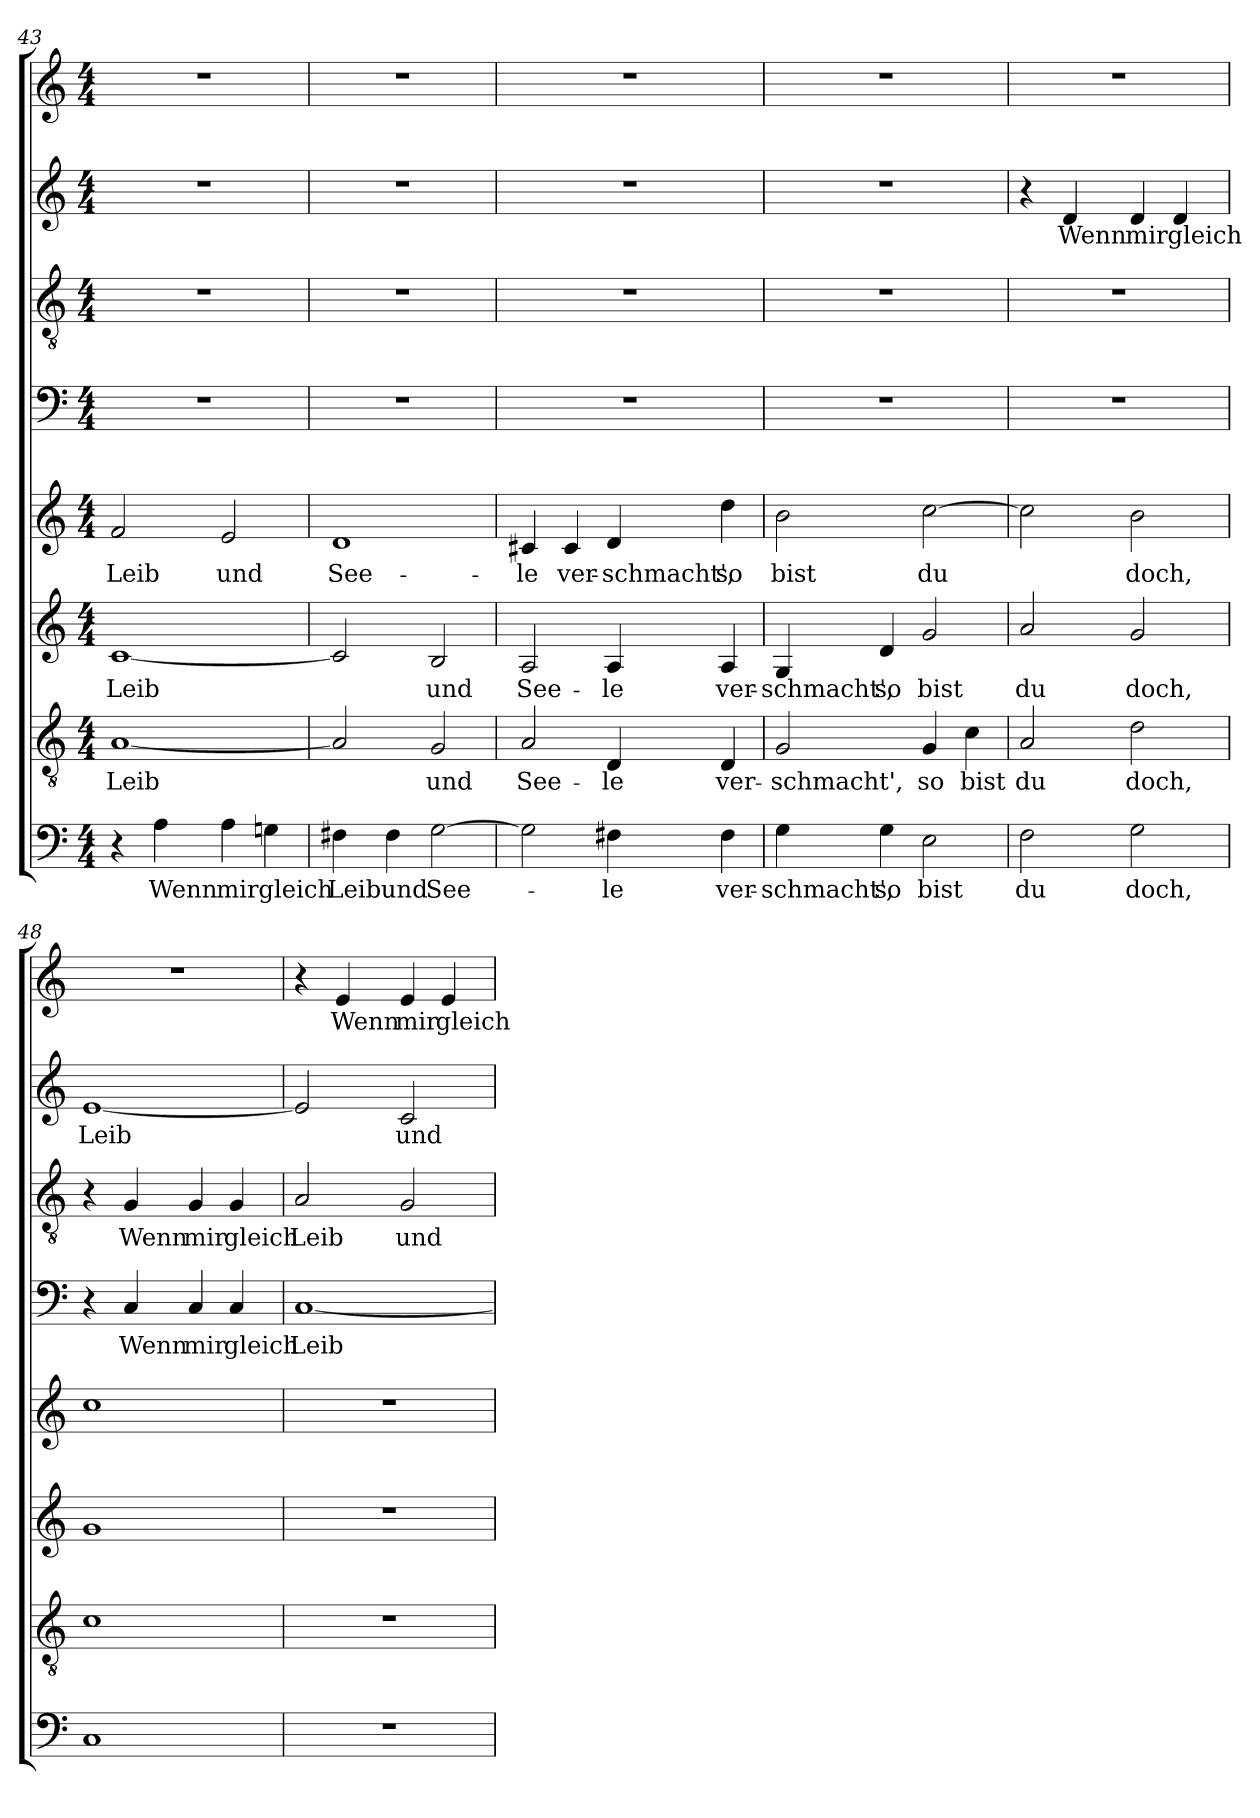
**kern	**text	**kern	**text	**kern	**text	**kern	**text	**kern	**text	**kern	**text	**kern	**text	**kern	**text
*part8	*part8	*part7	*part7	*part6	*part6	*part5	*part5	*part4	*part4	*part3	*part3	*part2	*part2	*part1	*part1
*staff8	*staff8	*staff7	*staff7	*staff6	*staff6	*staff5	*staff5	*staff4	*staff4	*staff3	*staff3	*staff2	*staff2	*staff1	*staff1
!!LO:PB:g=z
*clefF4	*	*clefGv2	*	*clefG2	*	*clefG2	*	*clefF4	*	*clefGv2	*	*clefG2	*	*clefG2	*
*k[]	*	*k[]	*	*k[]	*	*k[]	*	*k[]	*	*k[]	*	*k[]	*	*k[]	*
*C:	*	*C:	*	*C:	*	*C:	*	*C:	*	*C:	*	*C:	*	*C:	*
*M4/4	*	*M4/4	*	*M4/4	*	*M4/4	*	*M4/4	*	*M4/4	*	*M4/4	*	*M4/4	*
=43	=43	=43	=43	=43	=43	=43	=43	=43	=43	=43	=43	=43	=43	=43	=43
!	!	!	!LO:LY:b	!	!LO:LY:b	!	!LO:LY:b	!	!	!	!	!	!	!	!
4r	.	[1A	Leib	[1c	Leib	2f/	Leib	1r	.	1r	.	1r	.	1r	.
!	!LO:LY:b	!	!	!	!	!	!	!	!	!	!	!	!	!	!
4A\	Wenn	.	.	.	.	.	.	.	.	.	.	.	.	.	.
!	!LO:LY:b	!	!	!	!	!	!LO:LY:b	!	!	!	!	!	!	!	!
4A\	mir	.	.	.	.	2e/	und	.	.	.	.	.	.	.	.
!	!LO:LY:b	!	!	!	!	!	!	!	!	!	!	!	!	!	!
4Gn\	gleich	.	.	.	.	.	.	.	.	.	.	.	.	.	.
=44	=44	=44	=44	=44	=44	=44	=44	=44	=44	=44	=44	=44	=44	=44	=44
!	!LO:LY:b	!	!	!	!	!	!LO:LY:b	!	!	!	!	!	!	!	!
4F#X\	Leib	2A/]	.	2c/]	.	1d	See-	1r	.	1r	.	1r	.	1r	.
!	!LO:LY:b	!	!	!	!	!	!	!	!	!	!	!	!	!	!
4F#\	und	.	.	.	.	.	.	.	.	.	.	.	.	.	.
!	!LO:LY:b	!	!LO:LY:b	!	!LO:LY:b	!	!	!	!	!	!	!	!	!	!
[2G\	See-	2G/	und	2B/	und	.	.	.	.	.	.	.	.	.	.
=45	=45	=45	=45	=45	=45	=45	=45	=45	=45	=45	=45	=45	=45	=45	=45
!	!	!	!LO:LY:b	!	!LO:LY:b	!	!LO:LY:b	!	!	!	!	!	!	!	!
2G\]	.	2A/	See-	2A/	See-	4c#X/	-le	1r	.	1r	.	1r	.	1r	.
!	!	!	!	!	!	!	!LO:LY:b	!	!	!	!	!	!	!	!
.	.	.	.	.	.	4c#/	ver-	.	.	.	.	.	.	.	.
!	!LO:LY:b	!	!LO:LY:b	!	!LO:LY:b	!	!LO:LY:b	!	!	!	!	!	!	!	!
4F#X\	-le	4D/	-le	4A/	-le	4d/	-schmacht',	.	.	.	.	.	.	.	.
!	!LO:LY:b	!	!LO:LY:b	!	!LO:LY:b	!	!LO:LY:b	!	!	!	!	!	!	!	!
4F#\	ver-	4D/	ver-	4A/	ver-	4dd\	so	.	.	.	.	.	.	.	.
=46	=46	=46	=46	=46	=46	=46	=46	=46	=46	=46	=46	=46	=46	=46	=46
!	!LO:LY:b	!	!LO:LY:b	!	!LO:LY:b	!	!LO:LY:b	!	!	!	!	!	!	!	!
4G\	-schmacht',	2G/	-schmacht',	4G/	-schmacht',	2b\	bist	1r	.	1r	.	1r	.	1r	.
!	!LO:LY:b	!	!	!	!LO:LY:b	!	!	!	!	!	!	!	!	!	!
4G\	so	.	.	4d/	so	.	.	.	.	.	.	.	.	.	.
!	!LO:LY:b	!	!LO:LY:b	!	!LO:LY:b	!	!LO:LY:b	!	!	!	!	!	!	!	!
2E\	bist	4G/	so	2g/	bist	[2cc\	du	.	.	.	.	.	.	.	.
!	!	!	!LO:LY:b	!	!	!	!	!	!	!	!	!	!	!	!
.	.	4c\	bist	.	.	.	.	.	.	.	.	.	.	.	.
=47	=47	=47	=47	=47	=47	=47	=47	=47	=47	=47	=47	=47	=47	=47	=47
!	!LO:LY:b	!	!LO:LY:b	!	!LO:LY:b	!	!	!	!	!	!	!	!	!	!
2F\	du	2A/	du	2a/	du	2cc\]	.	1r	.	1r	.	4r	.	1r	.
!	!	!	!	!	!	!	!	!	!	!	!	!	!LO:LY:b	!	!
.	.	.	.	.	.	.	.	.	.	.	.	4d/	Wenn	.	.
!	!LO:LY:b	!	!LO:LY:b	!	!LO:LY:b	!	!LO:LY:b	!	!	!	!	!	!LO:LY:b	!	!
2G\	doch,	2d\	doch,	2g/	doch,	2b\	doch,	.	.	.	.	4d/	mir	.	.
!	!	!	!	!	!	!	!	!	!	!	!	!	!LO:LY:b	!	!
.	.	.	.	.	.	.	.	.	.	.	.	4d/	gleich	.	.
!!LO:LB:g=z
=48	=48	=48	=48	=48	=48	=48	=48	=48	=48	=48	=48	=48	=48	=48	=48
!	!	!	!	!	!	!	!	!	!	!	!	!	!LO:LY:b	!	!
1C	.	1c	.	1g	.	1cc	.	4r	.	4r	.	[1e	Leib	1r	.
!	!	!	!	!	!	!	!	!	!LO:LY:b	!	!LO:LY:b	!	!	!	!
.	.	.	.	.	.	.	.	4C/	Wenn	4G/	Wenn	.	.	.	.
!	!	!	!	!	!	!	!	!	!LO:LY:b	!	!LO:LY:b	!	!	!	!
.	.	.	.	.	.	.	.	4C/	mir	4G/	mir	.	.	.	.
!	!	!	!	!	!	!	!	!	!LO:LY:b	!	!LO:LY:b	!	!	!	!
.	.	.	.	.	.	.	.	4C/	gleich	4G/	gleich	.	.	.	.
=49	=49	=49	=49	=49	=49	=49	=49	=49	=49	=49	=49	=49	=49	=49	=49
!	!	!	!	!	!	!	!	!	!LO:LY:b	!	!LO:LY:b	!	!	!	!
1r	.	1r	.	1r	.	1r	.	[1C	Leib	2A/	Leib	2e/]	.	4r	.
!	!	!	!	!	!	!	!	!	!	!	!	!	!	!	!LO:LY:b
.	.	.	.	.	.	.	.	.	.	.	.	.	.	4e/	Wenn
!	!	!	!	!	!	!	!	!	!	!	!LO:LY:b	!	!LO:LY:b	!	!LO:LY:b
.	.	.	.	.	.	.	.	.	.	2G/	und	2c/	und	4e/	mir
!	!	!	!	!	!	!	!	!	!	!	!	!	!	!	!LO:LY:b
.	.	.	.	.	.	.	.	.	.	.	.	.	.	4e/	gleich
=	=	=	=	=	=	=	=	=	=	=	=	=	=	=	=
*-	*-	*-	*-	*-	*-	*-	*-	*-	*-	*-	*-	*-	*-	*-	*-
